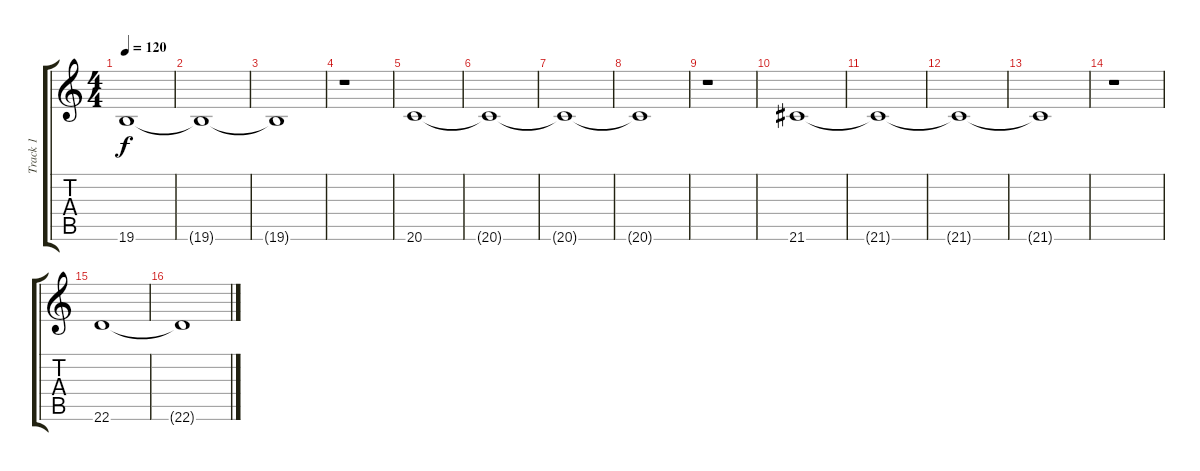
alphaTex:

\track ("Track 1" "Track 1") {instrument acousticgrandpiano}
\staff {score tabs}
\tuning (E4 B3 G3 D3 A2 E2) {hide}
\ts (4 4)
\tempo 120
\clef g2
\ks c
19.6{t}.1{dy f} |
19.6{t}.1 |
19.6{t}.1 |
r.1 |
20.6.1 |
20.6{t}.1 |
20.6{t}.1 |
20.6{t}.1 |
r.1 |
21.6.1 |
21.6{t}.1 |
21.6{t}.1 |
21.6{t}.1 |
r.1 |
22.6.1 |
22.6{t}.1
